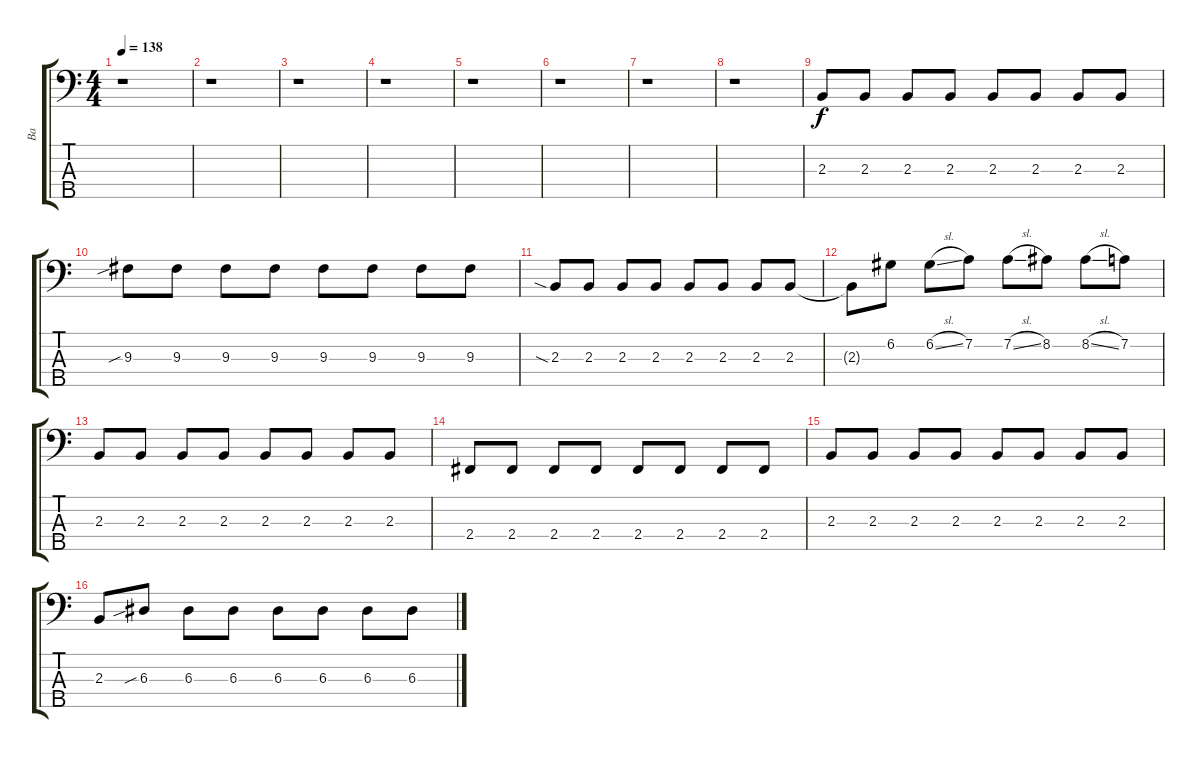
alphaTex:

\track ("Ba" "Ba") {instrument electricbasspick}
\staff {score tabs}
\tuning (G2 D2 A1 E1 B0) {hide}
\ts (4 4)
\tempo 138
\clef f4
\ks c
r.1{dy f instrument electricbasspick} |
r.1 |
r.1 |
r.1 |
r.1 |
r.1 |
r.1 |
r.1 |
2.3.8 2.3.8 2.3.8 2.3.8 2.3.8 2.3.8 2.3.8 2.3.8 |
9.3{sib}.8 9.3.8 9.3.8 9.3.8 9.3.8 9.3.8 9.3.8 9.3.8 |
2.3{sia}.8 2.3.8 2.3.8 2.3.8 2.3.8 2.3.8 2.3.8 2.3.8 |
2.3{t}.8 6.2.8 6.2{sl}.8 7.2.8 7.2{sl}.8 8.2.8 8.2{sl}.8 7.2.8 |
2.3.8 2.3.8 2.3.8 2.3.8 2.3.8 2.3.8 2.3.8 2.3.8 |
2.4.8 2.4.8 2.4.8 2.4.8 2.4.8 2.4.8 2.4.8 2.4.8 |
2.3.8 2.3.8 2.3.8 2.3.8 2.3.8 2.3.8 2.3.8 2.3.8 |
2.3.8 6.3{sib}.8 6.3.8 6.3.8 6.3.8 6.3.8 6.3.8 6.3.8
